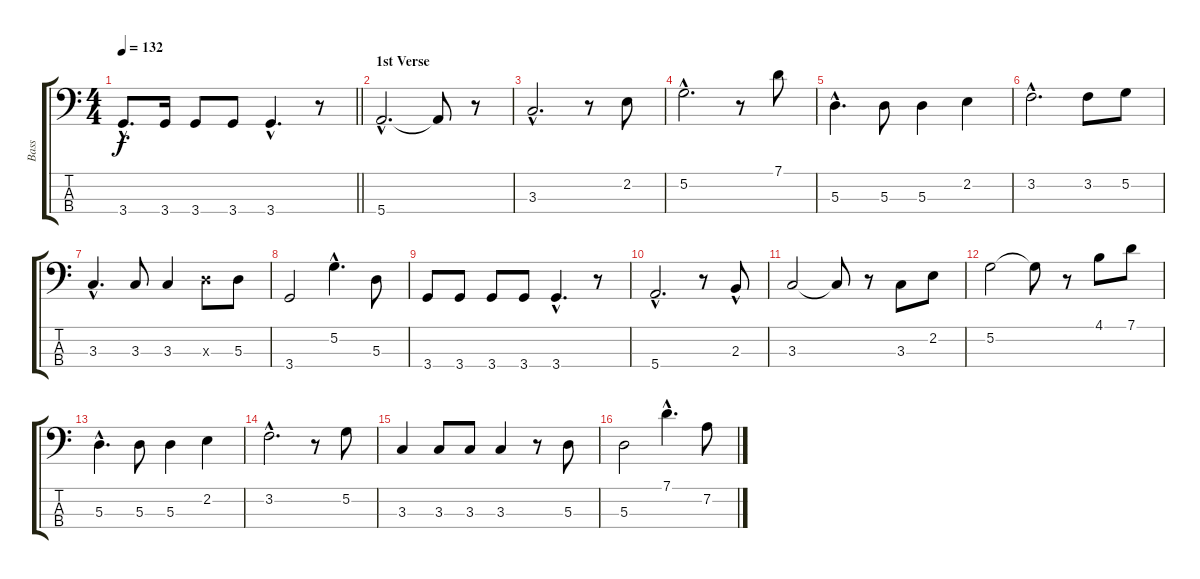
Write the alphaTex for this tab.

\track ("Bass" "Bass") {instrument electricbassfinger}
\staff {score tabs}
\tuning (G2 D2 A1 E1) {hide}
\ts (4 4)
\tempo 132
\clef f4
\barLineRight lightlight
\ks c
3.4{hac}.8{d dy f} 3.4.16 3.4.8 3.4.8 3.4{hac}.4{d} r.8 |
\section ("" "1st Verse")
5.4{hac}.2{d} 5.4{t}.8 r.8 |
3.3{hac}.2{d} r.8 2.2.8 |
5.2{hac}.2{d} r.8 7.1.8 |
5.3{hac}.4{d} 5.3.8 5.3.4 2.2.4 |
3.2{hac}.2{d} 3.2.8 5.2.8 |
3.3{hac}.4{d} 3.3.8 3.3.4 5.3{x}.8 5.3.8 |
3.4.2 5.2{hac}.4{d} 5.3.8 |
3.4.8 3.4.8 3.4.8 3.4.8 3.4{hac}.4{d} r.8 |
5.4{hac}.2{d} r.8 2.3{hac}.8 |
3.3.2 3.3{t}.8 r.8 3.3.8 2.2.8 |
5.2.2 5.2{t}.8 r.8 4.1.8 7.1.8 |
5.3{hac}.4{d} 5.3.8 5.3.4 2.2.4 |
3.2{hac}.2{d} r.8 5.2.8 |
3.3.4 3.3.8 3.3.8 3.3.4 r.8 5.3.8 |
5.3.2 7.1{hac}.4{d} 7.2.8
